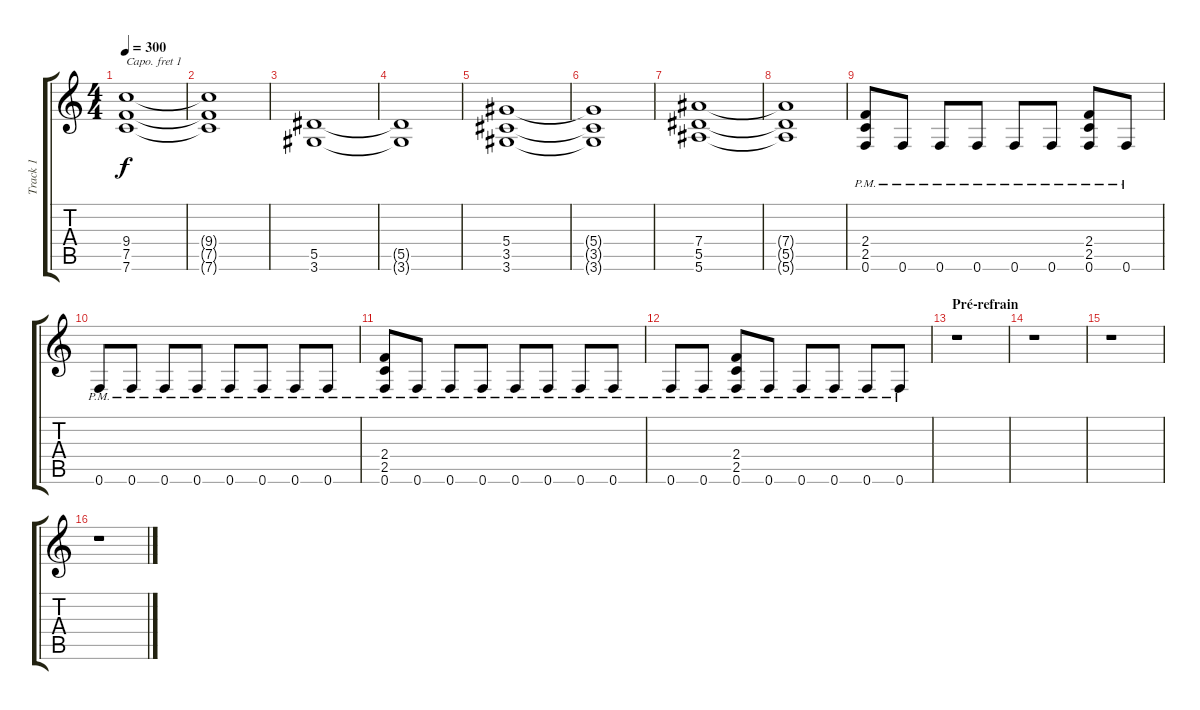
\track ("Track 1" "Track 1") {instrument overdrivenguitar}
\staff {score tabs}
\capo 1
\tuning (E4 B3 G3 D3 A2 E2) {hide}
\ts (4 4)
\tempo 300
\clef g2
\ks c
(9.4 7.5 7.6).1{dy f} |
(9.4{t} 7.5{t} 7.6{t}).1 |
(5.5 3.6).1 |
(5.5{t} 3.6{t}).1 |
(5.4 3.5 3.6).1 |
(5.4{t} 3.5{t} 3.6{t}).1 |
(7.4 5.5 5.6).1 |
(7.4{t} 5.5{t} 5.6{t}).1 |
(2.4 2.5 0.6{pm}).8 0.6{pm}.8 0.6{pm}.8 0.6{pm}.8 0.6{pm}.8 0.6{pm}.8 (2.4 2.5 0.6{pm}).8 0.6{pm}.8 |
0.6{pm}.8 0.6{pm}.8 0.6{pm}.8 0.6{pm}.8 0.6{pm}.8 0.6{pm}.8 0.6{pm}.8 0.6{pm}.8 |
(2.4 2.5 0.6{pm}).8 0.6{pm}.8 0.6{pm}.8 0.6{pm}.8 0.6{pm}.8 0.6{pm}.8 0.6{pm}.8 0.6{pm}.8 |
0.6{pm}.8 0.6{pm}.8 (2.4 2.5 0.6{pm}).8 0.6{pm}.8 0.6{pm}.8 0.6{pm}.8 0.6{pm}.8 0.6{pm}.8 |
\section ("" "Pré-refrain")
r.1 |
r.1 |
r.1 |
r.1
